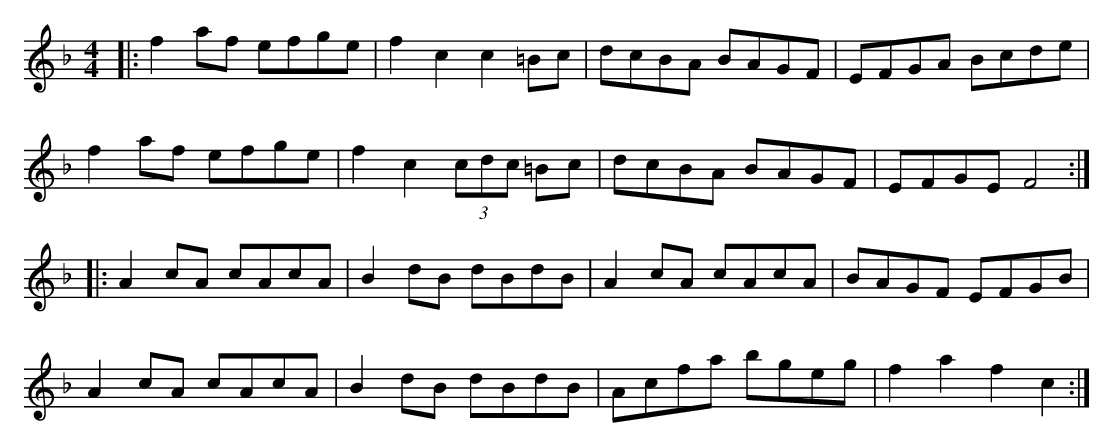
X:1
M:4/4
K:F
|:f2af efge|f2c2 c2=Bc|dcBA BAGF|EFGA Bcde|
f2af efge|f2c2 (3cdc =Bc|dcBA BAGF|EFGE F4:|
|:A2cA cAcA|B2dB dBdB|A2cA cAcA|BAGF EFGB|
A2cA cAcA|B2dB dBdB|Acfa bgeg|f2a2 f2c2:|
